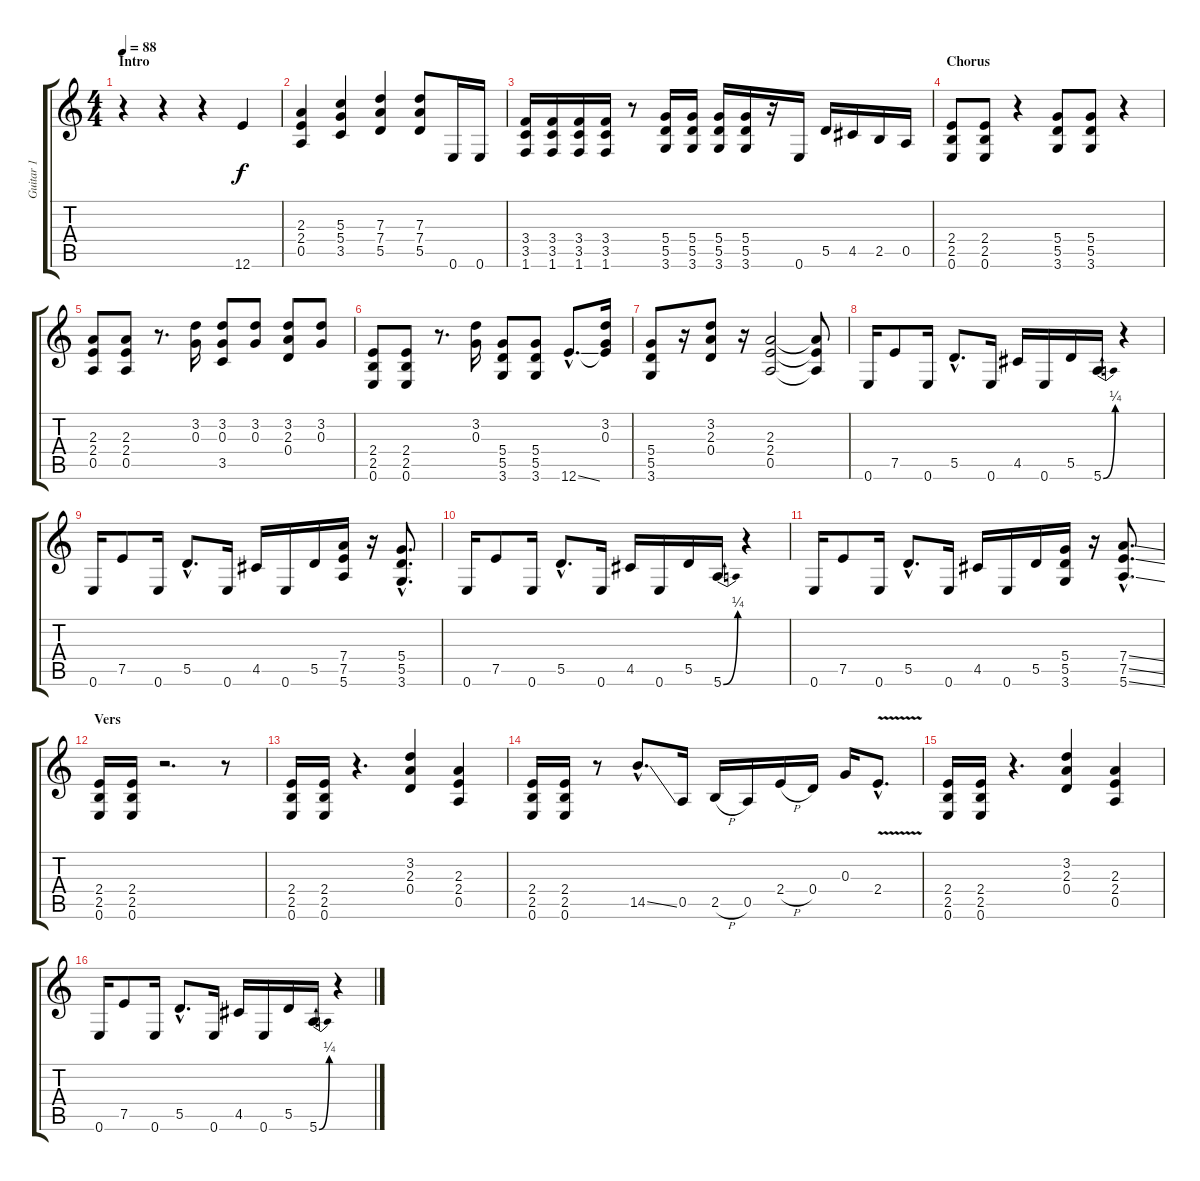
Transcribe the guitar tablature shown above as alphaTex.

\track ("Guitar 1" "Guitar 1") {instrument overdrivenguitar}
\staff {score tabs}
\tuning (E4 B3 G3 D3 A2 E2) {hide}
\ts (4 4)
\section ("" "Intro")
\tempo 88
\clef g2
\ks c
r.4{dy f instrument overdrivenguitar} r.4 r.4 12.6.4 |
(2.3 2.4 0.5).4 (5.3 5.4 3.5).4 (7.3 7.4 5.5).4 (7.3 7.4 5.5).8 0.6.16 0.6.16 |
(3.4 3.5 1.6).16 (3.4 3.5 1.6).16 (3.4 3.5 1.6).16 (3.4 3.5 1.6).16 r.8 (5.4 5.5 3.6).16 (5.4 5.5 3.6).16 (5.4 5.5 3.6).16 (5.4 5.5 3.6).16 r.16 0.6.16 5.5.16 4.5.16 2.5.16 0.5.16 |
\section ("" "Chorus")
(2.4 2.5 0.6).8 (2.4 2.5 0.6).8 r.4 (5.4 5.5 3.6).8 (5.4 5.5 3.6).8 r.4 |
(2.3 2.4 0.5).8 (2.3 2.4 0.5).8 r.8{d} (3.2 0.3).16 (3.2 0.3 3.5).8 (3.2 0.3).8 (3.2 2.3 0.4).8 (3.2 0.3).8 |
(2.4 2.5 0.6).8 (2.4 2.5 0.6).8 r.8{d} (3.2 0.3).16 (5.4 5.5 3.6).8 (5.4 5.5 3.6).8 12.6{ss hac}.8{d} (3.2 0.3 12.6{t}).16 |
(5.4 5.5 3.6).8 r.16 (3.2 2.3 0.4).8 r.16 (2.3 2.4 0.5).2 (2.3{t} 2.4{t} 0.5{t}).8 |
0.6.16 7.5.8 0.6.16 5.5{hac}.8{d} 0.6.16 4.5.16 0.6.16 5.5.16 5.6{be (bend 0 0 60 1)}.16 r.4 |
0.6.16 7.5.8 0.6.16 5.5{hac}.8{d} 0.6.16 4.5.16 0.6.16 5.5.16 (7.4 7.5 5.6).16 r.16 (5.4{hac} 5.5{hac} 3.6{hac}).8{d} |
0.6.16 7.5.8 0.6.16 5.5{hac}.8{d} 0.6.16 4.5.16 0.6.16 5.5.16 5.6{be (bend 0 0 60 1)}.16 r.4 |
0.6.16 7.5.8 0.6.16 5.5{hac}.8{d} 0.6.16 4.5.16 0.6.16 5.5.16 (5.4 5.5 3.6).16 r.16 (7.4{ss hac} 7.5{ss hac} 5.6{ss hac}).8{d} |
\section ("" "Vers")
(2.4 2.5 0.6).16 (2.4 2.5 0.6).16 r.2{d} r.8 |
(2.4 2.5 0.6).16 (2.4 2.5 0.6).16 r.4{d} (3.2 2.3 0.4).4 (2.3 2.4 0.5).4 |
(2.4 2.5 0.6).16 (2.4 2.5 0.6).16 r.8 14.5{ss hac}.8{d} 0.5.16 2.5{h}.16 0.5.16 2.4{h}.16 0.4.16 0.3.16 2.4{v hac}.8{d} |
(2.4 2.5 0.6).16 (2.4 2.5 0.6).16 r.4{d} (3.2 2.3 0.4).4 (2.3 2.4 0.5).4 |
0.6.16 7.5.8 0.6.16 5.5{hac}.8{d} 0.6.16 4.5.16 0.6.16 5.5.16 5.6{be (bend 0 0 60 1)}.16 r.4
